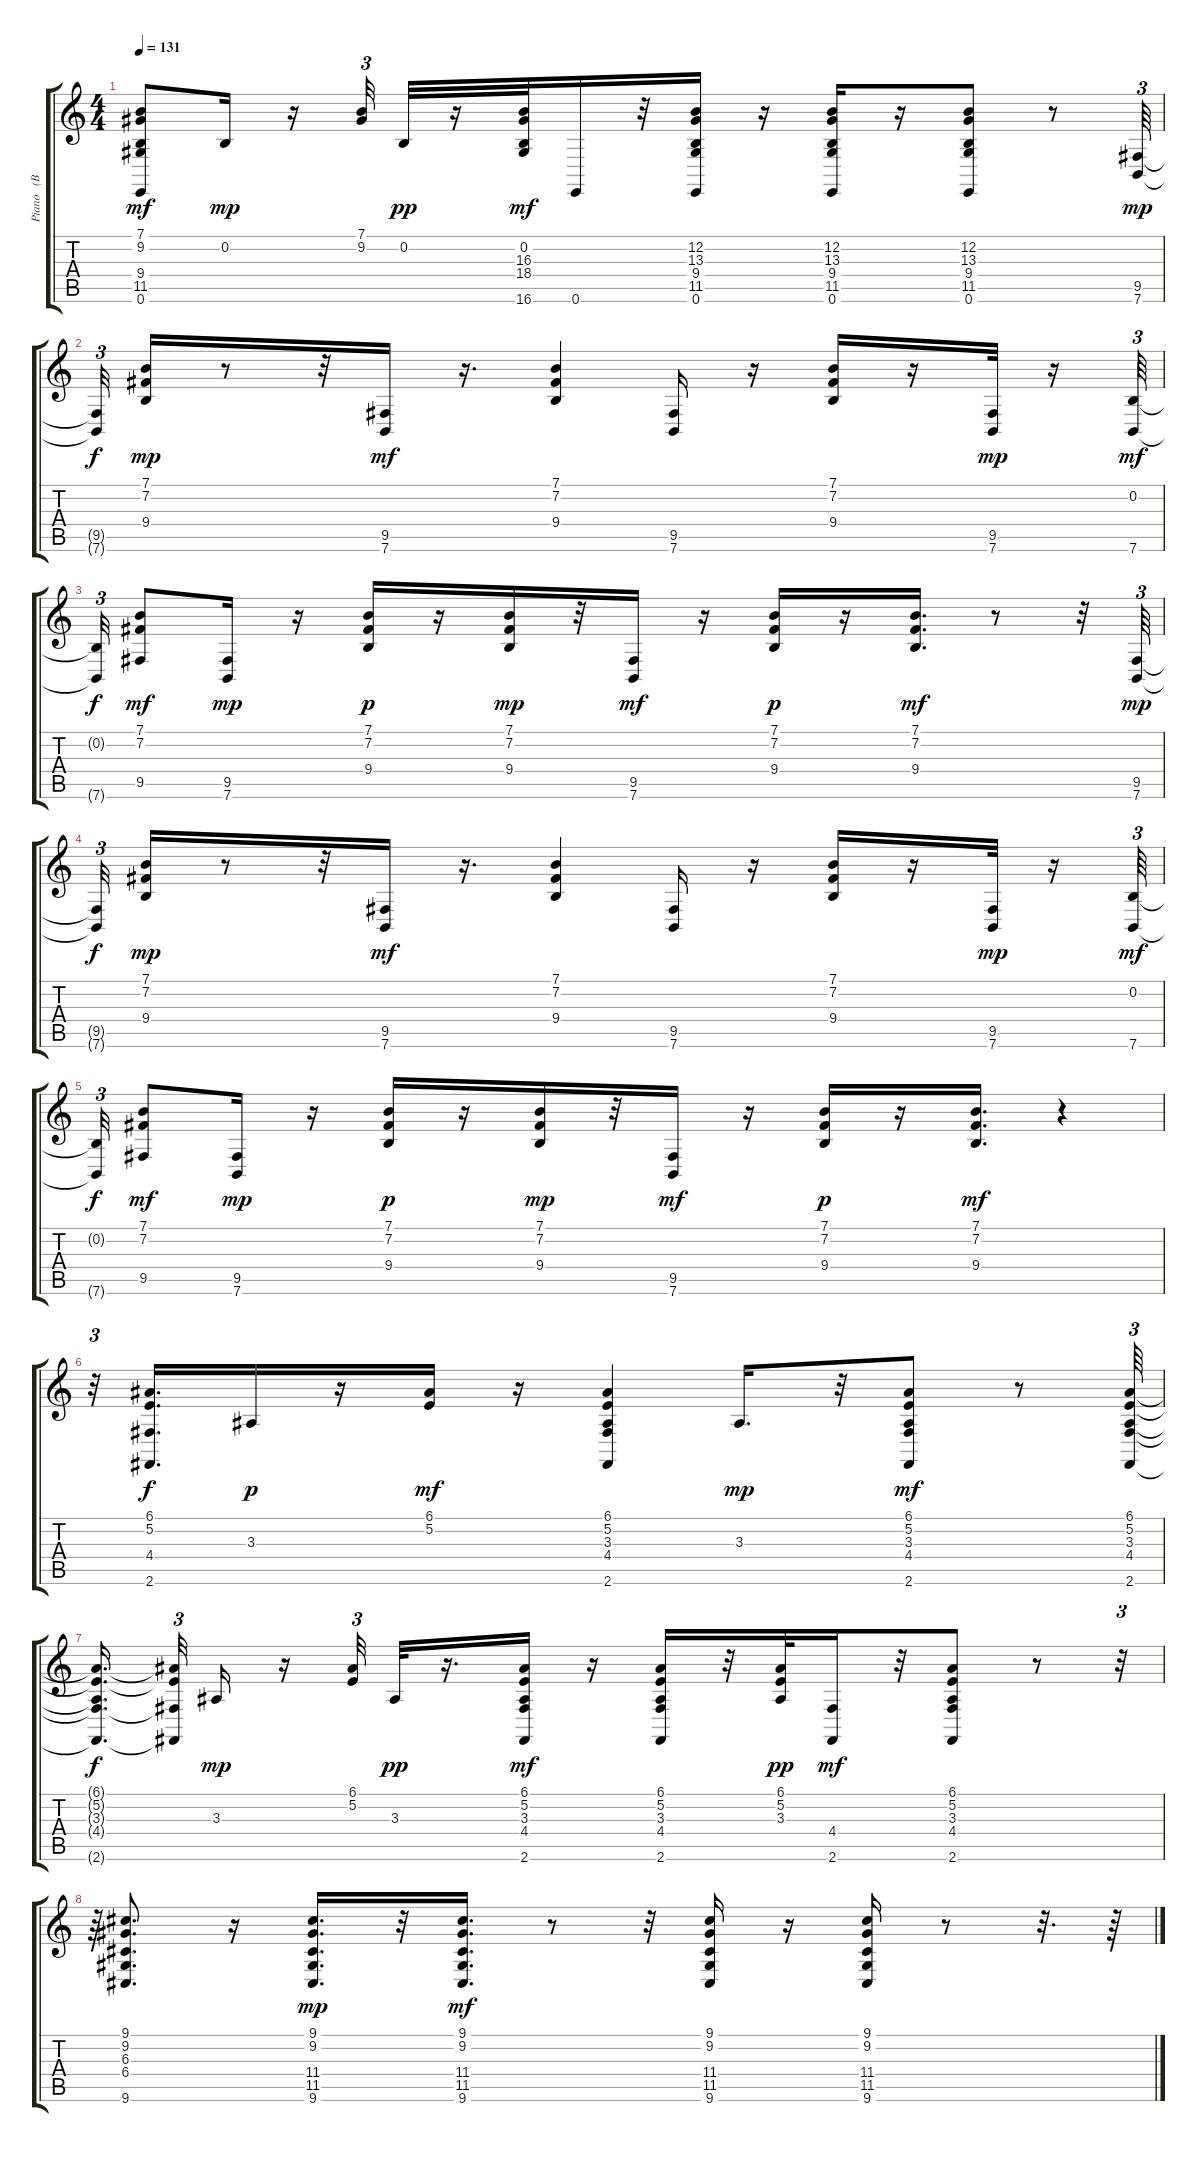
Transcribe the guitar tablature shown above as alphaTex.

\track ("Piano   (BB)" "Piano   (B") {instrument acousticgrandpiano}
\staff {score tabs}
\tuning (E4 B3 G3 D3 A2 E2) {hide}
\ts (4 4)
\tempo 131
\clef g2
\ks c
(7.1 9.2 9.4 11.5 0.6).8{dy mf} 0.2.16{dy mp} r.16 (7.1 9.2).32{tu (3 2)} 0.2.32{dy pp} r.16 (0.2 16.3 18.4 16.6).32{dy mf} 0.6.16 r.32 (12.2 13.3 9.4 11.5 0.6).16 r.16 (12.2 13.3 9.4 11.5 0.6).16 r.16 (12.2 13.3 9.4 11.5 0.6).8 r.8 (9.5 7.6).64{tu (3 2) dy mp} |
(9.5{t} 7.6{t}).32{tu (3 2) dy f} (7.1 7.2 9.4).16{dy mp} r.8 r.32 (9.5 7.6).16{dy mf} r.16{d} (7.1 7.2 9.4).4 (9.5 7.6).16 r.16 (7.1 7.2 9.4).16 r.16 (9.5 7.6).32{dy mp} r.16 (0.2 7.6).64{tu (3 2) dy mf} |
(0.2{t} 7.6{t}).32{tu (3 2) dy f} (7.1 7.2 9.5).8{dy mf} (9.5 7.6).16{dy mp} r.16 (7.1 7.2 9.4).16{dy p} r.16 (7.1 7.2 9.4).16{dy mp} r.32 (9.5 7.6).16{dy mf} r.16 (7.1 7.2 9.4).16{dy p} r.16 (7.1 7.2 9.4).16{d dy mf} r.8 r.32 (9.5 7.6).64{tu (3 2) dy mp} |
(9.5{t} 7.6{t}).32{tu (3 2) dy f} (7.1 7.2 9.4).16{dy mp} r.8 r.32 (9.5 7.6).16{dy mf} r.16{d} (7.1 7.2 9.4).4 (9.5 7.6).16 r.16 (7.1 7.2 9.4).16 r.16 (9.5 7.6).32{dy mp} r.16 (0.2 7.6).64{tu (3 2) dy mf} |
(0.2{t} 7.6{t}).32{tu (3 2) dy f} (7.1 7.2 9.5).8{dy mf} (9.5 7.6).16{dy mp} r.16 (7.1 7.2 9.4).16{dy p} r.16 (7.1 7.2 9.4).16{dy mp} r.32 (9.5 7.6).16{dy mf} r.16 (7.1 7.2 9.4).16{dy p} r.16 (7.1 7.2 9.4).16{d dy mf} r.4{tu (3 2)} |
r.32{tu (3 2)} (6.1 5.2 4.4 2.6).16{d dy f} 3.3.16{dy p} r.16 (6.1 5.2).16{dy mf} r.16 (6.1 5.2 3.3 4.4 2.6).4 3.3.16{d dy mp} r.32 (6.1 5.2 3.3 4.4 2.6).8{dy mf} r.8 (6.1 5.2 3.3 4.4 2.6).64{tu (3 2)} |
(6.1{t} 5.2{t} 3.3{t} 4.4{t} 2.6{t}).16{d dy f beam splitsecondary} (6.1{t} 5.2{t} 4.4{t} 2.6{t}).32{tu (3 2)} 3.3.16{dy mp} r.16 (6.1 5.2).32{tu (3 2)} 3.3.32{dy pp} r.16{d} (6.1 5.2 3.3 4.4 2.6).16{dy mf} r.16 (6.1 5.2 3.3 4.4 2.6).16 r.32 (6.1 5.2 3.3).32{dy pp} (4.4 2.6).16{dy mf} r.32 (6.1 5.2 3.3 4.4 2.6).8 r.8 r.32{tu (3 2)} |
r.64{tu (3 2)} (9.1 9.2 6.3 6.4 9.6).8{d} r.16 (9.1 9.2 11.4 11.5 9.6).16{d dy mp} r.32 (9.1 9.2 11.4 11.5 9.6).16{d dy mf} r.8 r.32 (9.1 9.2 11.4 11.5 9.6).16 r.16 (9.1 9.2 11.4 11.5 9.6).16 r.8 r.32{d} r.64
